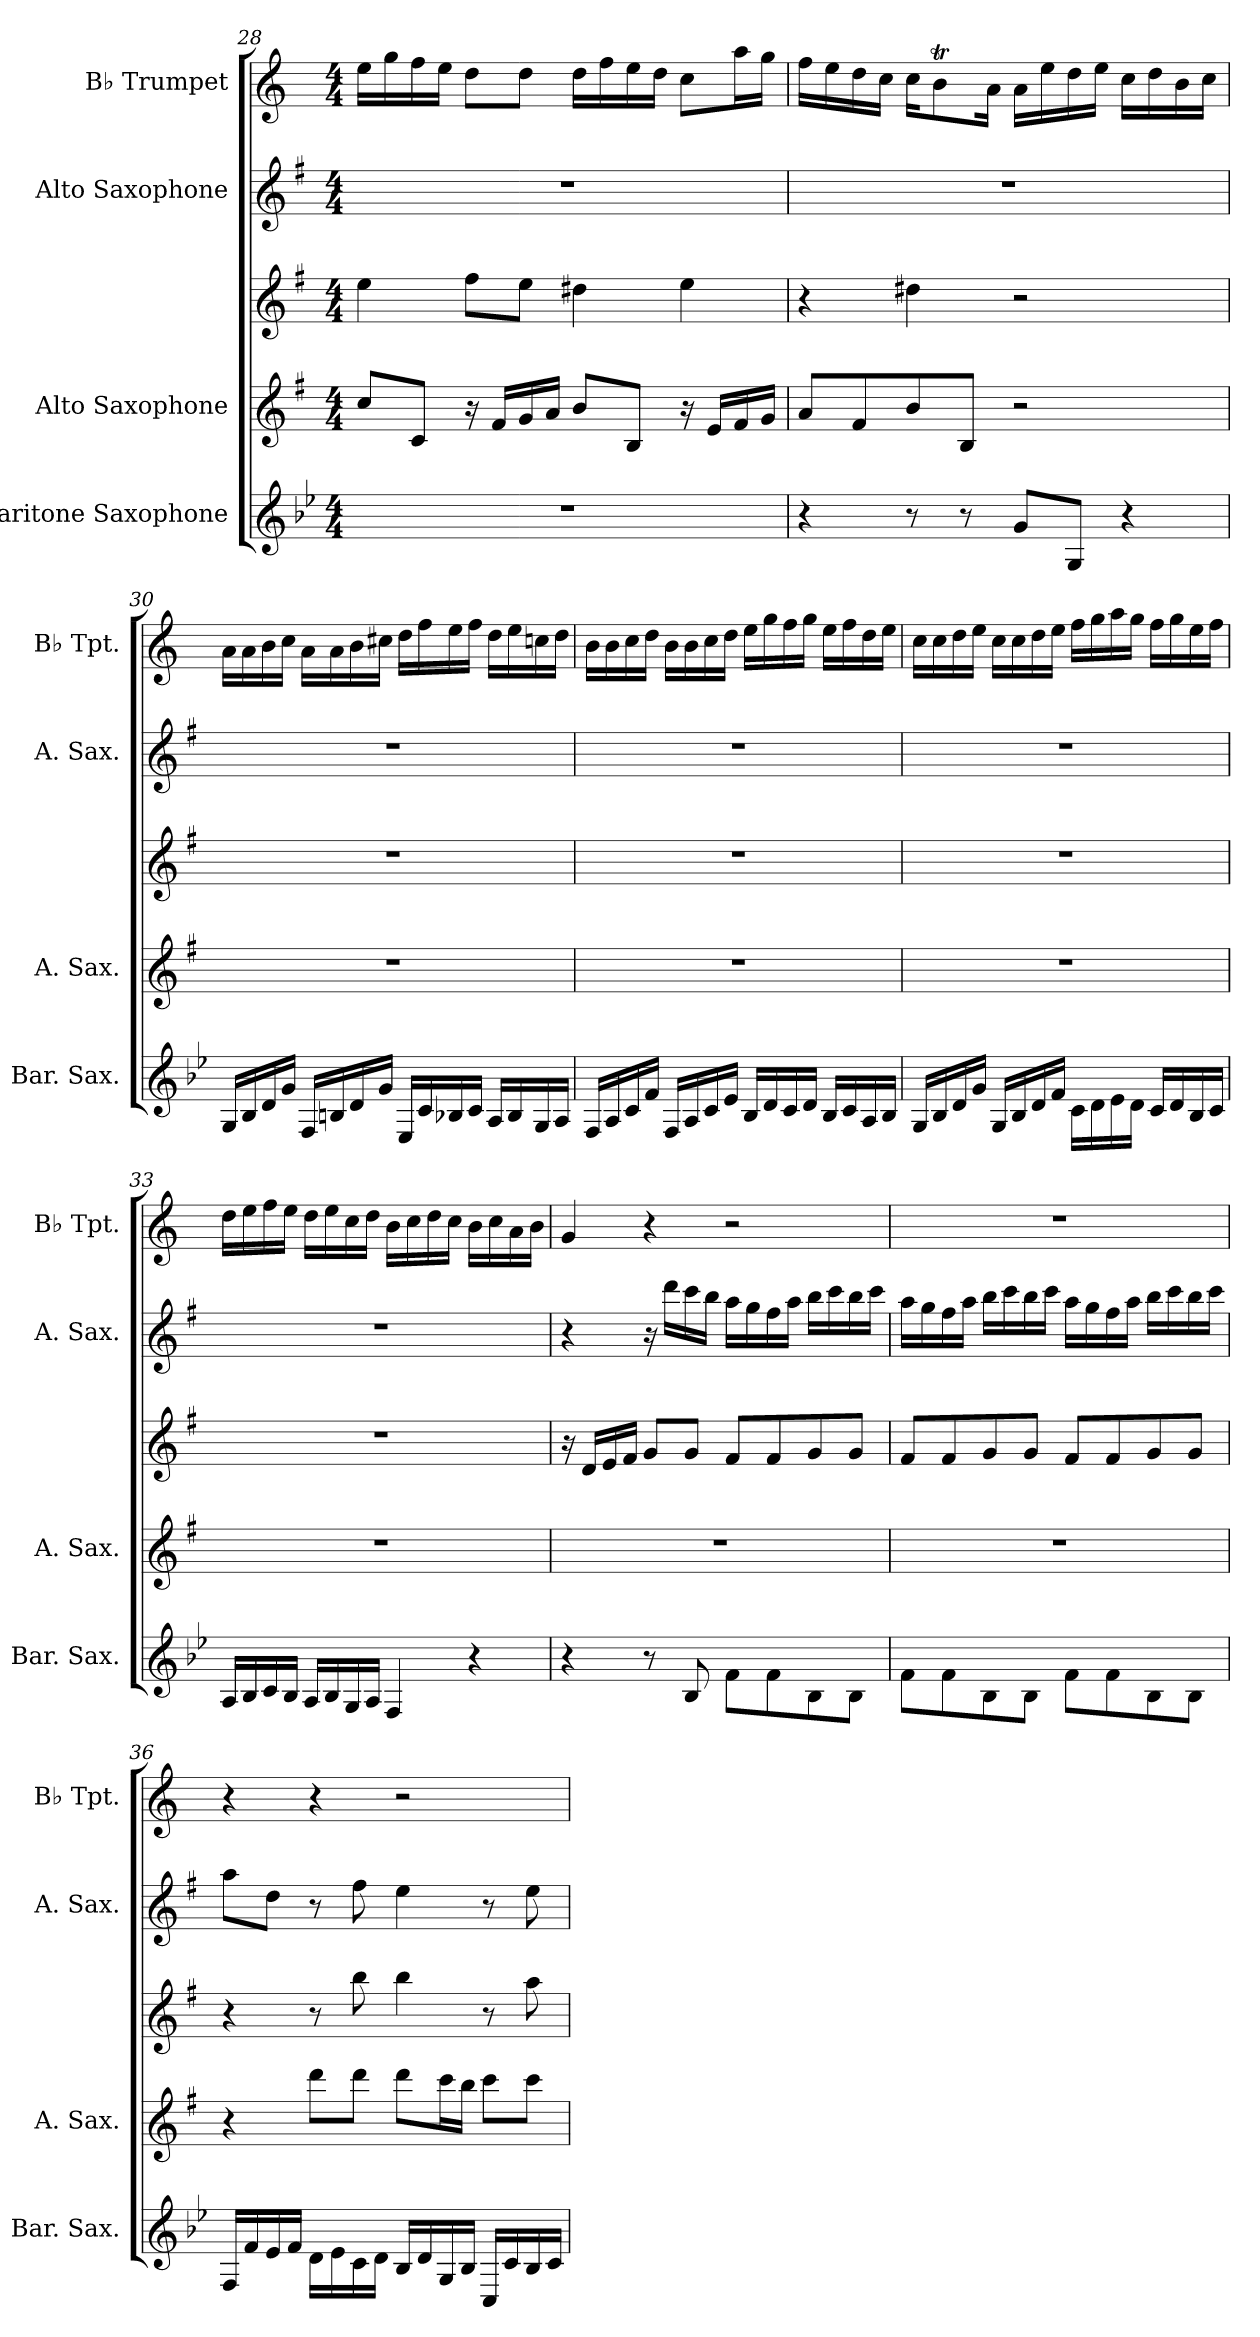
**kern	**kern	**kern	**kern	**kern
*part4	*part3	*part3	*part2	*part1
*staff5	*staff4	*staff3	*staff2	*staff1
*I"Baritone Saxophone	*I"Alto Saxophone	*	*I"Alto Saxophone	*I"B♭ Trumpet
*I'Bar. Sax.	*I'A. Sax.	*	*I'A. Sax.	*I'B♭ Tpt.
!!LO:PB:g=z
*clefG2	*clefG2	*clefG2	*clefG2	*clefG2
*ITrd12c21	*ITrd5c9	*ITrd5c9	*ITrd5c9	*ITrd1c2
*k[b-e-]	*k[b-e-]	*k[b-e-]	*k[b-e-]	*k[b-e-]
*M4/4	*M4/4	*M4/4	*M4/4	*M4/4
=28	=28	=28	=28	=28
1r	8e-/L	4g\	1r	16dd\LL
.	.	.	.	16ff\
.	8E-/J	.	.	16ee-\
.	.	.	.	16dd\JJ
.	16r	8a\L	.	8cc\L
.	16A/LL	.	.	.
.	16B-/	8g\J	.	8cc\J
.	16c/JJ	.	.	.
.	8d/L	4f#X\	.	16cc\LL
.	.	.	.	16ee-\
.	8D/J	.	.	16dd\
.	.	.	.	16cc\JJ
.	16r	4g\	.	8b-\L
.	16G/LL	.	.	.
.	16A/	.	.	16gg\L
.	16B-/JJ	.	.	16ff\JJ
=29	=29	=29	=29	=29
4r	8c/L	4r	1r	16ee-\LL
.	.	.	.	16dd\
.	8A/	.	.	16cc\
.	.	.	.	16b-\JJ
8r	8d/	4f#X\	.	16b-\KL
.	.	.	.	8at\
8r	8D/J	.	.	.
.	.	.	.	16g\Jk
8G/L	2r	2r	.	16g\LL
.	.	.	.	16dd\
8GG/J	.	.	.	16cc\
.	.	.	.	16dd\JJ
4r	.	.	.	16b-\LL
.	.	.	.	16cc\
.	.	.	.	16a\
.	.	.	.	16b-\JJ
!!LO:LB:g=z
=30	=30	=30	=30	=30
16GG/LL	1r	1r	1r	16g\LL
16BB-/	.	.	.	16g\
16D/	.	.	.	16a\
16G/JJ	.	.	.	16b-\JJ
16FF/LL	.	.	.	16g\LL
16BBn/	.	.	.	16g\
16D/	.	.	.	16a\
16G/JJ	.	.	.	16bn\JJ
16EE-/LL	.	.	.	16cc\LL
16C/	.	.	.	16ee-\
16BB-X/	.	.	.	16dd\
16C/JJ	.	.	.	16ee-\JJ
16AA/LL	.	.	.	16cc\LL
16BB-/	.	.	.	16dd\
16GG/	.	.	.	16b-X\
16AA/JJ	.	.	.	16cc\JJ
=31	=31	=31	=31	=31
16FF/LL	1r	1r	1r	16a\LL
16AA/	.	.	.	16a\
16C/	.	.	.	16b-\
16F/JJ	.	.	.	16cc\JJ
16FF/LL	.	.	.	16a\LL
16AA/	.	.	.	16a\
16C/	.	.	.	16b-\
16E-/JJ	.	.	.	16cc\JJ
16BB-/LL	.	.	.	16dd\LL
16D/	.	.	.	16ff\
16C/	.	.	.	16ee-\
16D/JJ	.	.	.	16ff\JJ
16BB-/LL	.	.	.	16dd\LL
16C/	.	.	.	16ee-\
16AA/	.	.	.	16cc\
16BB-/JJ	.	.	.	16dd\JJ
!!LO:PB:g=z
=32	=32	=32	=32	=32
16GG/LL	1r	1r	1r	16b-\LL
16BB-/	.	.	.	16b-\
16D/	.	.	.	16cc\
16G/JJ	.	.	.	16dd\JJ
16GG/LL	.	.	.	16b-\LL
16BB-/	.	.	.	16b-\
16D/	.	.	.	16cc\
16F/JJ	.	.	.	16dd\JJ
16C\LL	.	.	.	16ee-\LL
16D\	.	.	.	16ff\
16E-\	.	.	.	16gg\
16D\JJ	.	.	.	16ff\JJ
16C/LL	.	.	.	16ee-\LL
16D/	.	.	.	16ff\
16BB-/	.	.	.	16dd\
16C/JJ	.	.	.	16ee-\JJ
=33	=33	=33	=33	=33
16AA/LL	1r	1r	1r	16cc\LL
16BB-/	.	.	.	16dd\
16C/	.	.	.	16ee-\
16BB-/JJ	.	.	.	16dd\JJ
16AA/LL	.	.	.	16cc\LL
16BB-/	.	.	.	16dd\
16GG/	.	.	.	16b-\
16AA/JJ	.	.	.	16cc\JJ
4FF/	.	.	.	16a\LL
.	.	.	.	16b-\
.	.	.	.	16cc\
.	.	.	.	16b-\JJ
4r	.	.	.	16a\LL
.	.	.	.	16b-\
.	.	.	.	16g\
.	.	.	.	16a\JJ
!!LO:LB:g=z
=34	=34	=34	=34	=34
4r	1r	16r	4r	4f/
.	.	16F/LL	.	.
.	.	16G/	.	.
.	.	16A/JJ	.	.
8r	.	8B-/L	16r	4r
.	.	.	16ff\LL	.
8BB-/	.	8B-/J	16ee-\	.
.	.	.	16dd\JJ	.
8F\L	.	8A/L	16cc\LL	2r
.	.	.	16b-\	.
8F\	.	8A/	16a\	.
.	.	.	16cc\JJ	.
8BB-\	.	8B-/	16dd\LL	.
.	.	.	16ee-\	.
8BB-\J	.	8B-/J	16dd\	.
.	.	.	16ee-\JJ	.
=35	=35	=35	=35	=35
8F\L	1r	8A/L	16cc\LL	1r
.	.	.	16b-\	.
8F\	.	8A/	16a\	.
.	.	.	16cc\JJ	.
8BB-\	.	8B-/	16dd\LL	.
.	.	.	16ee-\	.
8BB-\J	.	8B-/J	16dd\	.
.	.	.	16ee-\JJ	.
8F\L	.	8A/L	16cc\LL	.
.	.	.	16b-\	.
8F\	.	8A/	16a\	.
.	.	.	16cc\JJ	.
8BB-\	.	8B-/	16dd\LL	.
.	.	.	16ee-\	.
8BB-\J	.	8B-/J	16dd\	.
.	.	.	16ee-\JJ	.
!!LO:PB:g=z
=36	=36	=36	=36	=36
16FF/LL	4r	4r	8cc\L	4r
16F/	.	.	.	.
16E-/	.	.	8f\J	.
16F/JJ	.	.	.	.
16D\LL	8ff\L	8r	8r	4r
16E-\	.	.	.	.
16C\	8ff\J	8dd\	8a\	.
16D\JJ	.	.	.	.
16BB-/LL	8ff\L	4dd\	4g\	2r
16D/	.	.	.	.
16GG/	16ee-\L	.	.	.
16BB-/JJ	16dd\JJ	.	.	.
16CC/LL	8ee-\L	8r	8r	.
16C/	.	.	.	.
16BB-/	8ee-\J	8cc\	8g\	.
16C/JJ	.	.	.	.
=	=	=	=	=
*-	*-	*-	*-	*-
